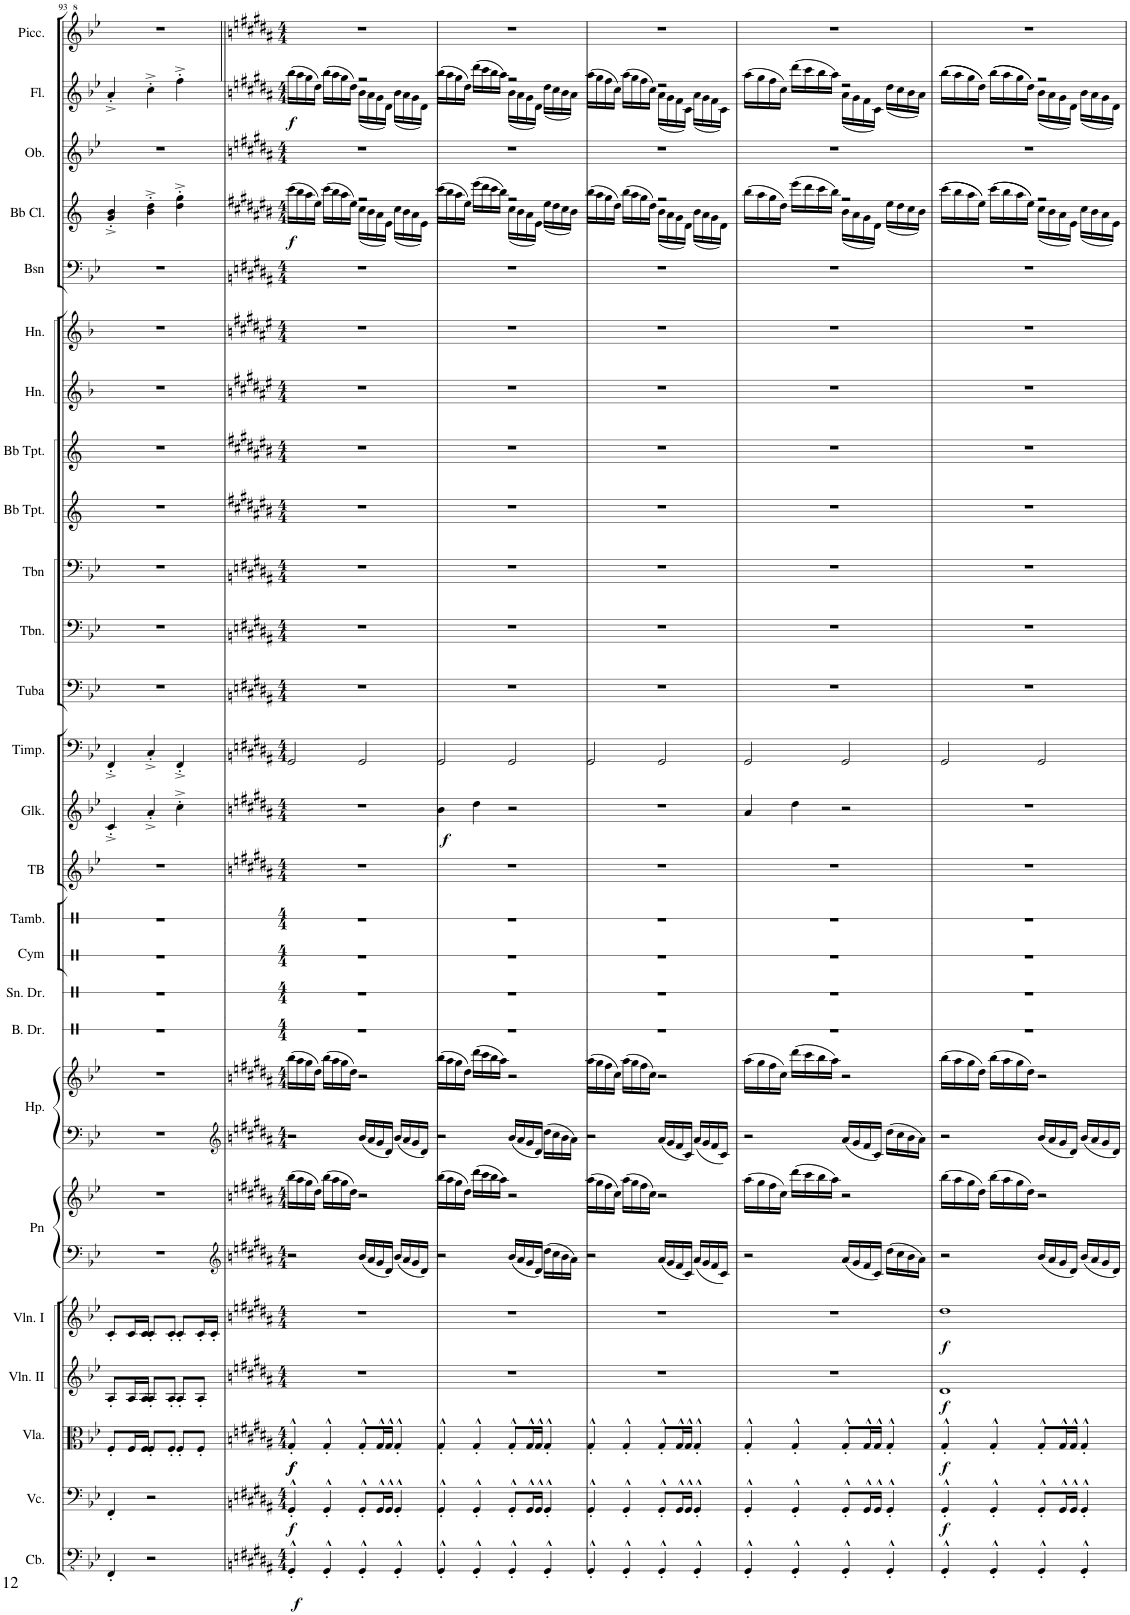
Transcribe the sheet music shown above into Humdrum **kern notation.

**kern	**dynam	**kern	**dynam	**kern	**dynam	**kern	**dynam	**kern	**dynam	**kern	**kern	**kern	**kern	**kern	**kern	**kern	**kern	**kern	**kern	**dynam	**kern	**kern	**kern	**kern	**kern	**kern	**kern	**kern	**kern	**kern	**dynam	**kern	**kern	**dynam	**kern
*part26	*part26	*part25	*part25	*part24	*part24	*part23	*part23	*part22	*part22	*part21	*part21	*part20	*part20	*part19	*part18	*part17	*part16	*part15	*part14	*part14	*part13	*part12	*part11	*part10	*part9	*part8	*part7	*part6	*part5	*part4	*part4	*part3	*part2	*part2	*part1
*staff28	*staff28	*staff27	*staff27	*staff26	*staff26	*staff25	*staff25	*staff24	*staff24	*staff23	*staff22	*staff21	*staff20	*staff19	*staff18	*staff17	*staff16	*staff15	*staff14	*staff14	*staff13	*staff12	*staff11	*staff10	*staff9	*staff8	*staff7	*staff6	*staff5	*staff4	*staff4	*staff3	*staff2	*staff2	*staff1
*I"Contrabass	*	*I"Cello	*	*I"Viola	*	*I"Violin II	*	*I"Violin I	*	*I"Piano	*	*I"Harp	*	*I"Bass Drum	*I"Snare Drum	*I"Cymbals (Crash  Cymbal,  Suspended  Cymbal)	*I"Tambourine	*I"Tubular Bells	*I"Glockenspiel	*	*I"Timpani	*I"Tuba	*I"Trombone 2-3	*I"Trombone 1	*I"Trumpet in Bb 2-3	*I"Trumpet in Bb 1	*I"Horn in F	*I"Horn in F	*I"Basoon 1-2	*I"Clarinet in Bb 1-2	*	*I"Oboe 1-2	*I"Flute 1-2	*	*I"Piccolo
*I'Cb.	*	*	*	*I'Vla.	*	*I'Vln. II	*	*I'Vln. I	*	*I'Pn	*	*I'Hp.	*	*I'B. Dr.	*I'Sn. Dr.	*I'Cym	*I'Tamb.	*I'TB	*I'Glk.	*	*I'Timp.	*I'Tuba	*I'Tbn.	*I'Tbn	*	*	*I'Hn.	*I'Hn.	*I'Bsn	*	*	*I'Ob.	*I'Fl.	*	*I'Picc.
!!LO:PB:g=z
*clefFv4	*	*clefF4	*	*clefC3	*	*clefG2	*	*clefG2	*	*clefF4	*clefG2	*clefF4	*clefG2	*clefX	*clefX	*clefX	*clefX	*clefG2	*clefG2	*	*clefF4	*clefF4	*clefF4	*clefF4	*clefG2	*clefG2	*clefG2	*clefG2	*clefF4	*clefG2	*	*clefG2	*clefG2	*	*clefG^2
*Trd7c12	*	*	*	*	*	*	*	*	*	*	*	*	*	*	*	*	*	*	*Trd-14c-24	*	*	*	*	*	*Trd1c2	*Trd1c2	*Trd4c7	*Trd4c7	*	*Trd1c2	*	*	*	*	*Trd-7c-12
*k[b-e-]	*	*k[b-e-]	*	*k[b-e-]	*	*k[b-e-]	*	*k[b-e-]	*	*k[b-e-]	*k[b-e-]	*k[b-e-]	*k[b-e-]	*k[]	*k[]	*k[]	*k[]	*k[b-e-]	*k[b-e-]	*	*k[b-e-]	*k[b-e-]	*k[b-e-]	*k[b-e-]	*k[]	*k[]	*k[b-]	*k[b-]	*k[b-e-]	*k[]	*	*k[b-e-]	*k[b-e-]	*	*k[b-e-]
*M3/4	*	*M3/4	*	*M3/4	*	*M3/4	*	*M3/4	*	*M3/4	*M3/4	*M3/4	*M3/4	*M3/4	*M3/4	*M3/4	*M3/4	*M3/4	*M3/4	*	*M3/4	*M3/4	*M3/4	*M3/4	*M3/4	*M3/4	*M3/4	*M3/4	*M3/4	*M3/4	*	*M3/4	*M3/4	*	*M3/4
=93	=93	=93	=93	=93	=93	=93	=93	=93	=93	=93	=93	=93	=93	=93	=93	=93	=93	=93	=93	=93	=93	=93	=93	=93	=93	=93	=93	=93	=93	=93	=93	=93	=93	=93	=93
4FFF'/	.	4FF'/	.	8F'/L	.	8A'/L	.	8c'/L	.	2.r	2.r	2.r	2.r	2.r	2.r	2.r	2.r	2.r	4c'^/	.	4FF'^/	2.r	2.r	2.r	2.r	2.r	2.r	2.r	2.r	4g/'^ 4b/'^	.	2.r	4a'^/	.	2.r
.	.	.	.	16F/L	.	16A/L	.	16c/L	.	.	.	.	.	.	.	.	.	.	.	.	.	.	.	.	.	.	.	.	.	.	.	.	.	.	.
.	.	.	.	16F/JJ	.	16A/JJ	.	16c/JJ	.	.	.	.	.	.	.	.	.	.	.	.	.	.	.	.	.	.	.	.	.	.	.	.	.	.	.
2r	.	2r	.	8F'/L	.	8A'/L	.	8c'/L	.	.	.	.	.	.	.	.	.	.	4a'^/	.	4C'^/	.	.	.	.	.	.	.	.	4b\'^ 4dd\'^	.	.	4cc'^\	.	.
.	.	.	.	8F'/J	.	8A'/J	.	8c'/J	.	.	.	.	.	.	.	.	.	.	.	.	.	.	.	.	.	.	.	.	.	.	.	.	.	.	.
.	.	.	.	8F'/L	.	8A'/L	.	8c'/L	.	.	.	.	.	.	.	.	.	.	4cc'^\	.	4FF'^/	.	.	.	.	.	.	.	.	4dd\'^ 4gg\'^	.	.	4ff'^\	.	.
.	.	.	.	8F'/J	.	8A'/J	.	16c'/L	.	.	.	.	.	.	.	.	.	.	.	.	.	.	.	.	.	.	.	.	.	.	.	.	.	.	.
.	.	.	.	.	.	.	.	16c'/JJ	.	.	.	.	.	.	.	.	.	.	.	.	.	.	.	.	.	.	.	.	.	.	.	.	.	.	.
=94||	=94||	=94||	=94||	=94||	=94||	=94||	=94||	=94||	=94||	=94||	=94||	=94||	=94||	=94||	=94||	=94||	=94||	=94||	=94||	=94||	=94||	=94||	=94||	=94||	=94||	=94||	=94||	=94||	=94||	=94||	=94||	=94||	=94||	=94||	=94||
*	*	*	*	*	*	*	*	*	*	*clefG2	*	*clefG2	*	*	*	*	*	*	*	*	*	*	*	*	*	*	*	*	*	*	*	*	*	*	*
*k[f#c#g#d#a#]	*	*k[f#c#g#d#a#]	*	*k[f#c#g#d#a#]	*	*k[f#c#g#d#a#]	*	*k[f#c#g#d#a#]	*	*k[f#c#g#d#a#]	*k[f#c#g#d#a#]	*k[f#c#g#d#a#]	*k[f#c#g#d#a#]	*	*	*	*	*k[f#c#g#d#a#]	*k[f#c#g#d#a#]	*	*k[f#c#g#d#a#]	*k[f#c#g#d#a#]	*k[f#c#g#d#a#]	*k[f#c#g#d#a#]	*k[f#c#g#d#a#e#b#]	*k[f#c#g#d#a#e#b#]	*k[f#c#g#d#a#e#]	*k[f#c#g#d#a#e#]	*k[f#c#g#d#a#]	*k[f#c#g#d#a#e#b#]	*	*k[f#c#g#d#a#]	*k[f#c#g#d#a#]	*	*k[f#c#g#d#a#]
*M4/4	*	*M4/4	*	*M4/4	*	*M4/4	*	*M4/4	*	*M4/4	*M4/4	*M4/4	*M4/4	*M4/4	*M4/4	*M4/4	*M4/4	*M4/4	*M4/4	*	*M4/4	*M4/4	*M4/4	*M4/4	*M4/4	*M4/4	*M4/4	*M4/4	*M4/4	*M4/4	*	*M4/4	*M4/4	*	*M4/4
*	*	*	*	*	*	*	*	*	*	*	*	*	*	*	*	*	*	*	*	*	*	*	*	*	*	*	*	*	*	*^	*	*	*^	*	*
!	!LO:DY:b	!	!LO:DY:b	!	!LO:DY:b	!	!	!	!	!	!	!	!	!	!	!	!	!	!	!	!	!	!	!	!	!	!	!	!	!	!	!	!	!	!	!	!
!	!	!	!	!	!LO:DY:n=1:b	!	!	!	!	!	!	!	!	!	!	!	!	!	!	!	!	!	!	!	!	!	!	!	!	!	!	!LO:DY:b	!	!	!	!LO:DY:b	!
4GGG#'^^/	f	4GG#'^^/	f	4G#'^^/	f f	1r	.	1r	.	2r	(16bb\LL	2r	(16bb\LL	1r	1r	1r	1r	1r	1r	.	2GG#/	1r	1r	1r	1r	1r	1r	1r	1r	(16ccc#\LL	2ryy	f	1r	(16bb\LL	2ryy	f	1r
.	.	.	.	.	.	.	.	.	.	.	16aa#\	.	16aa#\	.	.	.	.	.	.	.	.	.	.	.	.	.	.	.	.	16bb#\	.	.	.	16aa#\	.	.	.
.	.	.	.	.	.	.	.	.	.	.	16gg#\	.	16gg#\	.	.	.	.	.	.	.	.	.	.	.	.	.	.	.	.	16aa#\	.	.	.	16gg#\	.	.	.
.	.	.	.	.	.	.	.	.	.	.	16dd#\JJ)	.	16dd#\JJ)	.	.	.	.	.	.	.	.	.	.	.	.	.	.	.	.	16ee#\JJ)	.	.	.	16dd#\JJ)	.	.	.
4GGG#'^^/	.	4GG#'^^/	.	4G#'^^/	.	.	.	.	.	.	(16bb\LL	.	(16bb\LL	.	.	.	.	.	.	.	.	.	.	.	.	.	.	.	.	(16ccc#\LL	.	.	.	(16bb\LL	.	.	.
.	.	.	.	.	.	.	.	.	.	.	16aa#\	.	16aa#\	.	.	.	.	.	.	.	.	.	.	.	.	.	.	.	.	16bb#\	.	.	.	16aa#\	.	.	.
.	.	.	.	.	.	.	.	.	.	.	16gg#\	.	16gg#\	.	.	.	.	.	.	.	.	.	.	.	.	.	.	.	.	16aa#\	.	.	.	16gg#\	.	.	.
.	.	.	.	.	.	.	.	.	.	.	16dd#\JJ)	.	16dd#\JJ)	.	.	.	.	.	.	.	.	.	.	.	.	.	.	.	.	16ee#\JJ)	.	.	.	16dd#\JJ)	.	.	.
4GGG#'^^/	.	8GG#'^^/L	.	8G#'^^/L	.	.	.	.	.	16b/LL	2r	16b/LL	2r	.	.	.	.	.	.	.	2GG#/	.	.	.	.	.	.	.	.	2r	(16cc#\LL	.	.	2r	(16b\LL	.	.
.	.	.	.	.	.	.	.	.	.	16a#/	.	16a#/	.	.	.	.	.	.	.	.	.	.	.	.	.	.	.	.	.	.	16b#\	.	.	.	16a#\	.	.
.	.	16GG#^^/L	.	16G#^^/L	.	.	.	.	.	16g#/	.	16g#/	.	.	.	.	.	.	.	.	.	.	.	.	.	.	.	.	.	.	16a#\	.	.	.	16g#\	.	.
.	.	16GG#^^/JJ	.	16G#^^/JJ	.	.	.	.	.	16d#/JJ	.	16d#/JJ	.	.	.	.	.	.	.	.	.	.	.	.	.	.	.	.	.	.	16e#\JJ)	.	.	.	16d#\JJ)	.	.
4GGG#'^^/	.	4GG#'^^/	.	4G#'^^/	.	.	.	.	.	16b/LL	.	16b/LL	.	.	.	.	.	.	.	.	.	.	.	.	.	.	.	.	.	.	(16cc#\LL	.	.	.	(16b\LL	.	.
.	.	.	.	.	.	.	.	.	.	16a#/	.	16a#/	.	.	.	.	.	.	.	.	.	.	.	.	.	.	.	.	.	.	16b#\	.	.	.	16a#\	.	.
.	.	.	.	.	.	.	.	.	.	16g#/	.	16g#/	.	.	.	.	.	.	.	.	.	.	.	.	.	.	.	.	.	.	16a#\	.	.	.	16g#\	.	.
.	.	.	.	.	.	.	.	.	.	16d#/JJ	.	16d#/JJ	.	.	.	.	.	.	.	.	.	.	.	.	.	.	.	.	.	.	16e#\JJ)	.	.	.	16d#\JJ)	.	.
=95	=95	=95	=95	=95	=95	=95	=95	=95	=95	=95	=95	=95	=95	=95	=95	=95	=95	=95	=95	=95	=95	=95	=95	=95	=95	=95	=95	=95	=95	=95	=95	=95	=95	=95	=95	=95	=95
!	!	!	!	!	!	!	!	!	!	!	!	!	!	!	!	!	!	!	!	!LO:DY:b	!	!	!	!	!	!	!	!	!	!	!	!	!	!	!	!	!
4GGG#'^^/	.	4GG#'^^/	.	4G#'^^/	.	1r	.	1r	.	2r	(16bb\LL	2r	(16bb\LL	1r	1r	1r	1r	1r	4b\	f	2GG#/	1r	1r	1r	1r	1r	1r	1r	1r	(16ccc#\LL	2ryy	.	1r	(16bb\LL	2ryy	.	1r
.	.	.	.	.	.	.	.	.	.	.	16aa#\	.	16aa#\	.	.	.	.	.	.	.	.	.	.	.	.	.	.	.	.	16bb#\	.	.	.	16aa#\	.	.	.
.	.	.	.	.	.	.	.	.	.	.	16gg#\	.	16gg#\	.	.	.	.	.	.	.	.	.	.	.	.	.	.	.	.	16aa#\	.	.	.	16gg#\	.	.	.
.	.	.	.	.	.	.	.	.	.	.	16dd#\JJ)	.	16dd#\JJ)	.	.	.	.	.	.	.	.	.	.	.	.	.	.	.	.	16ee#\JJ)	.	.	.	16dd#\JJ)	.	.	.
4GGG#'^^/	.	4GG#'^^/	.	4G#'^^/	.	.	.	.	.	.	(16ddd#\LL	.	(16ddd#\LL	.	.	.	.	.	4dd#\	.	.	.	.	.	.	.	.	.	.	(16eee#\LL	.	.	.	(16ddd#\LL	.	.	.
.	.	.	.	.	.	.	.	.	.	.	16ccc#\	.	16ccc#\	.	.	.	.	.	.	.	.	.	.	.	.	.	.	.	.	16ddd#\	.	.	.	16ccc#\	.	.	.
.	.	.	.	.	.	.	.	.	.	.	16bb\	.	16bb\	.	.	.	.	.	.	.	.	.	.	.	.	.	.	.	.	16ccc#\	.	.	.	16bb\	.	.	.
.	.	.	.	.	.	.	.	.	.	.	16aa#\JJ)	.	16aa#\JJ)	.	.	.	.	.	.	.	.	.	.	.	.	.	.	.	.	16bb#\JJ)	.	.	.	16aa#\JJ)	.	.	.
4GGG#'^^/	.	8GG#'^^/L	.	8G#'^^/L	.	.	.	.	.	16b/LL	2r	16b/LL	2r	.	.	.	.	.	2r	.	2GG#/	.	.	.	.	.	.	.	.	2r	(16cc#\LL	.	.	2r	(16b\LL	.	.
.	.	.	.	.	.	.	.	.	.	16a#/	.	16a#/	.	.	.	.	.	.	.	.	.	.	.	.	.	.	.	.	.	.	16b#\	.	.	.	16a#\	.	.
.	.	16GG#^^/L	.	16G#^^/L	.	.	.	.	.	16g#/	.	16g#/	.	.	.	.	.	.	.	.	.	.	.	.	.	.	.	.	.	.	16a#\	.	.	.	16g#\	.	.
.	.	16GG#^^/JJ	.	16G#^^/JJ	.	.	.	.	.	16d#/JJ	.	16d#/JJ	.	.	.	.	.	.	.	.	.	.	.	.	.	.	.	.	.	.	16e#\JJ)	.	.	.	16d#\JJ)	.	.
4GGG#'^^/	.	4GG#'^^/	.	4G#'^^/	.	.	.	.	.	16dd#\LL	.	16dd#\LL	.	.	.	.	.	.	.	.	.	.	.	.	.	.	.	.	.	.	(16ee#\LL	.	.	.	(16dd#\LL	.	.
.	.	.	.	.	.	.	.	.	.	16cc#\	.	16cc#\	.	.	.	.	.	.	.	.	.	.	.	.	.	.	.	.	.	.	16dd#\	.	.	.	16cc#\	.	.
.	.	.	.	.	.	.	.	.	.	16b\	.	16b\	.	.	.	.	.	.	.	.	.	.	.	.	.	.	.	.	.	.	16cc#\	.	.	.	16b\	.	.
.	.	.	.	.	.	.	.	.	.	16a#\JJ	.	16a#\JJ	.	.	.	.	.	.	.	.	.	.	.	.	.	.	.	.	.	.	16b#\JJ)	.	.	.	16a#\JJ)	.	.
=96	=96	=96	=96	=96	=96	=96	=96	=96	=96	=96	=96	=96	=96	=96	=96	=96	=96	=96	=96	=96	=96	=96	=96	=96	=96	=96	=96	=96	=96	=96	=96	=96	=96	=96	=96	=96	=96
4GGG#'^^/	.	4GG#'^^/	.	4G#'^^/	.	1r	.	1r	.	2r	(16aa#\LL	2r	(16aa#\LL	1r	1r	1r	1r	1r	1r	.	2GG#/	1r	1r	1r	1r	1r	1r	1r	1r	(16bb#\LL	2ryy	.	1r	(16aa#\LL	2ryy	.	1r
.	.	.	.	.	.	.	.	.	.	.	16gg#\	.	16gg#\	.	.	.	.	.	.	.	.	.	.	.	.	.	.	.	.	16aa#\	.	.	.	16gg#\	.	.	.
.	.	.	.	.	.	.	.	.	.	.	16ff#\	.	16ff#\	.	.	.	.	.	.	.	.	.	.	.	.	.	.	.	.	16gg#\	.	.	.	16ff#\	.	.	.
.	.	.	.	.	.	.	.	.	.	.	16cc#\JJ)	.	16cc#\JJ)	.	.	.	.	.	.	.	.	.	.	.	.	.	.	.	.	16dd#\JJ)	.	.	.	16cc#\JJ)	.	.	.
4GGG#'^^/	.	4GG#'^^/	.	4G#'^^/	.	.	.	.	.	.	(16aa#\LL	.	(16aa#\LL	.	.	.	.	.	.	.	.	.	.	.	.	.	.	.	.	(16bb#\LL	.	.	.	(16aa#\LL	.	.	.
.	.	.	.	.	.	.	.	.	.	.	16gg#\	.	16gg#\	.	.	.	.	.	.	.	.	.	.	.	.	.	.	.	.	16aa#\	.	.	.	16gg#\	.	.	.
.	.	.	.	.	.	.	.	.	.	.	16ff#\	.	16ff#\	.	.	.	.	.	.	.	.	.	.	.	.	.	.	.	.	16gg#\	.	.	.	16ff#\	.	.	.
.	.	.	.	.	.	.	.	.	.	.	16cc#\JJ)	.	16cc#\JJ)	.	.	.	.	.	.	.	.	.	.	.	.	.	.	.	.	16dd#\JJ)	.	.	.	16cc#\JJ)	.	.	.
4GGG#'^^/	.	8GG#'^^/L	.	8G#'^^/L	.	.	.	.	.	16a#/LL	2r	16a#/LL	2r	.	.	.	.	.	.	.	2GG#/	.	.	.	.	.	.	.	.	2r	(16b#\LL	.	.	2r	(16a#\LL	.	.
.	.	.	.	.	.	.	.	.	.	16g#/	.	16g#/	.	.	.	.	.	.	.	.	.	.	.	.	.	.	.	.	.	.	16a#\	.	.	.	16g#\	.	.
.	.	16GG#^^/L	.	16G#^^/L	.	.	.	.	.	16f#/	.	16f#/	.	.	.	.	.	.	.	.	.	.	.	.	.	.	.	.	.	.	16g#\	.	.	.	16f#\	.	.
.	.	16GG#^^/JJ	.	16G#^^/JJ	.	.	.	.	.	16c#/JJ	.	16c#/JJ	.	.	.	.	.	.	.	.	.	.	.	.	.	.	.	.	.	.	16d#\JJ)	.	.	.	16c#\JJ)	.	.
4GGG#'^^/	.	4GG#'^^/	.	4G#'^^/	.	.	.	.	.	16a#/LL	.	16a#/LL	.	.	.	.	.	.	.	.	.	.	.	.	.	.	.	.	.	.	(16b#\LL	.	.	.	(16a#\LL	.	.
.	.	.	.	.	.	.	.	.	.	16g#/	.	16g#/	.	.	.	.	.	.	.	.	.	.	.	.	.	.	.	.	.	.	16a#\	.	.	.	16g#\	.	.
.	.	.	.	.	.	.	.	.	.	16f#/	.	16f#/	.	.	.	.	.	.	.	.	.	.	.	.	.	.	.	.	.	.	16g#\	.	.	.	16f#\	.	.
.	.	.	.	.	.	.	.	.	.	16c#/JJ	.	16c#/JJ	.	.	.	.	.	.	.	.	.	.	.	.	.	.	.	.	.	.	16d#\JJ)	.	.	.	16c#\JJ)	.	.
=97	=97	=97	=97	=97	=97	=97	=97	=97	=97	=97	=97	=97	=97	=97	=97	=97	=97	=97	=97	=97	=97	=97	=97	=97	=97	=97	=97	=97	=97	=97	=97	=97	=97	=97	=97	=97	=97
4GGG#'^^/	.	4GG#'^^/	.	4G#'^^/	.	1r	.	1r	.	2r	(16aa#\LL	2r	(16aa#\LL	1r	1r	1r	1r	1r	4a#/	.	2GG#/	1r	1r	1r	1r	1r	1r	1r	1r	(16bb#\LL	2ryy	.	1r	(16aa#\LL	2ryy	.	1r
.	.	.	.	.	.	.	.	.	.	.	16gg#\	.	16gg#\	.	.	.	.	.	.	.	.	.	.	.	.	.	.	.	.	16aa#\	.	.	.	16gg#\	.	.	.
.	.	.	.	.	.	.	.	.	.	.	16ff#\	.	16ff#\	.	.	.	.	.	.	.	.	.	.	.	.	.	.	.	.	16gg#\	.	.	.	16ff#\	.	.	.
.	.	.	.	.	.	.	.	.	.	.	16cc#\JJ)	.	16cc#\JJ)	.	.	.	.	.	.	.	.	.	.	.	.	.	.	.	.	16dd#\JJ)	.	.	.	16cc#\JJ)	.	.	.
4GGG#'^^/	.	4GG#'^^/	.	4G#'^^/	.	.	.	.	.	.	(16ddd#\LL	.	(16ddd#\LL	.	.	.	.	.	4dd#\	.	.	.	.	.	.	.	.	.	.	(16eee#\LL	.	.	.	(16ddd#\LL	.	.	.
.	.	.	.	.	.	.	.	.	.	.	16ccc#\	.	16ccc#\	.	.	.	.	.	.	.	.	.	.	.	.	.	.	.	.	16ddd#\	.	.	.	16ccc#\	.	.	.
.	.	.	.	.	.	.	.	.	.	.	16bb\	.	16bb\	.	.	.	.	.	.	.	.	.	.	.	.	.	.	.	.	16ccc#\	.	.	.	16bb\	.	.	.
.	.	.	.	.	.	.	.	.	.	.	16aa#\JJ)	.	16aa#\JJ)	.	.	.	.	.	.	.	.	.	.	.	.	.	.	.	.	16bb#\JJ)	.	.	.	16aa#\JJ)	.	.	.
4GGG#'^^/	.	8GG#'^^/L	.	8G#'^^/L	.	.	.	.	.	16a#/LL	2r	16a#/LL	2r	.	.	.	.	.	2r	.	2GG#/	.	.	.	.	.	.	.	.	2r	(16b#\LL	.	.	2r	(16a#\LL	.	.
.	.	.	.	.	.	.	.	.	.	16g#/	.	16g#/	.	.	.	.	.	.	.	.	.	.	.	.	.	.	.	.	.	.	16a#\	.	.	.	16g#\	.	.
.	.	16GG#^^/L	.	16G#^^/L	.	.	.	.	.	16f#/	.	16f#/	.	.	.	.	.	.	.	.	.	.	.	.	.	.	.	.	.	.	16g#\	.	.	.	16f#\	.	.
.	.	16GG#^^/JJ	.	16G#^^/JJ	.	.	.	.	.	16c#/JJ	.	16c#/JJ	.	.	.	.	.	.	.	.	.	.	.	.	.	.	.	.	.	.	16d#\JJ)	.	.	.	16c#\JJ)	.	.
4GGG#'^^/	.	4GG#'^^/	.	4G#'^^/	.	.	.	.	.	16dd#\LL	.	16dd#\LL	.	.	.	.	.	.	.	.	.	.	.	.	.	.	.	.	.	.	(16ee#\LL	.	.	.	(16dd#\LL	.	.
.	.	.	.	.	.	.	.	.	.	16cc#\	.	16cc#\	.	.	.	.	.	.	.	.	.	.	.	.	.	.	.	.	.	.	16dd#\	.	.	.	16cc#\	.	.
.	.	.	.	.	.	.	.	.	.	16b\	.	16b\	.	.	.	.	.	.	.	.	.	.	.	.	.	.	.	.	.	.	16cc#\	.	.	.	16b\	.	.
.	.	.	.	.	.	.	.	.	.	16a#\JJ	.	16a#\JJ	.	.	.	.	.	.	.	.	.	.	.	.	.	.	.	.	.	.	16b#\JJ)	.	.	.	16a#\JJ)	.	.
=98	=98	=98	=98	=98	=98	=98	=98	=98	=98	=98	=98	=98	=98	=98	=98	=98	=98	=98	=98	=98	=98	=98	=98	=98	=98	=98	=98	=98	=98	=98	=98	=98	=98	=98	=98	=98	=98
!	!	!	!LO:DY:b	!	!LO:DY:b	!	!LO:DY:b	!	!LO:DY:b	!	!	!	!	!	!	!	!	!	!	!	!	!	!	!	!	!	!	!	!	!	!	!	!	!	!	!	!
4GGG#'^^/	.	4GG#'^^/	f	4G#'^^/	f	1d#	f	1dd#	f	2r	(16bb\LL	2r	(16bb\LL	1r	1r	1r	1r	1r	1r	.	2GG#/	1r	1r	1r	1r	1r	1r	1r	1r	((16ccc#\LL	2ryy	.	1r	((16bb\LL	2ryy	.	1r
.	.	.	.	.	.	.	.	.	.	.	16aa#\	.	16aa#\	.	.	.	.	.	.	.	.	.	.	.	.	.	.	.	.	16bb#\	.	.	.	16aa#\	.	.	.
.	.	.	.	.	.	.	.	.	.	.	16gg#\	.	16gg#\	.	.	.	.	.	.	.	.	.	.	.	.	.	.	.	.	16aa#\	.	.	.	16gg#\	.	.	.
.	.	.	.	.	.	.	.	.	.	.	16dd#\JJ)	.	16dd#\JJ)	.	.	.	.	.	.	.	.	.	.	.	.	.	.	.	.	16ee#\JJ))	.	.	.	16dd#\JJ))	.	.	.
4GGG#'^^/	.	4GG#'^^/	.	4G#'^^/	.	.	.	.	.	.	(16bb\LL	.	(16bb\LL	.	.	.	.	.	.	.	.	.	.	.	.	.	.	.	.	((16ccc#\LL	.	.	.	((16bb\LL	.	.	.
.	.	.	.	.	.	.	.	.	.	.	16aa#\	.	16aa#\	.	.	.	.	.	.	.	.	.	.	.	.	.	.	.	.	16bb#\	.	.	.	16aa#\	.	.	.
.	.	.	.	.	.	.	.	.	.	.	16gg#\	.	16gg#\	.	.	.	.	.	.	.	.	.	.	.	.	.	.	.	.	16aa#\	.	.	.	16gg#\	.	.	.
.	.	.	.	.	.	.	.	.	.	.	16dd#\JJ)	.	16dd#\JJ)	.	.	.	.	.	.	.	.	.	.	.	.	.	.	.	.	16ee#\JJ))	.	.	.	16dd#\JJ))	.	.	.
4GGG#'^^/	.	8GG#'^^/L	.	8G#'^^/L	.	.	.	.	.	16b/LL	2r	16b/LL	2r	.	.	.	.	.	.	.	2GG#/	.	.	.	.	.	.	.	.	2r	(16cc#\LL	.	.	2r	(16b\LL	.	.
.	.	.	.	.	.	.	.	.	.	16a#/	.	16a#/	.	.	.	.	.	.	.	.	.	.	.	.	.	.	.	.	.	.	16b#\	.	.	.	16a#\	.	.
.	.	16GG#^^/L	.	16G#^^/L	.	.	.	.	.	16g#/	.	16g#/	.	.	.	.	.	.	.	.	.	.	.	.	.	.	.	.	.	.	16a#\	.	.	.	16g#\	.	.
.	.	16GG#^^/JJ	.	16G#^^/JJ	.	.	.	.	.	16d#/JJ	.	16d#/JJ	.	.	.	.	.	.	.	.	.	.	.	.	.	.	.	.	.	.	16e#\JJ)	.	.	.	16d#\JJ)	.	.
4GGG#'^^/	.	4GG#'^^/	.	4G#'^^/	.	.	.	.	.	16b/LL	.	16b/LL	.	.	.	.	.	.	.	.	.	.	.	.	.	.	.	.	.	.	(16cc#\LL	.	.	.	(16b\LL	.	.
.	.	.	.	.	.	.	.	.	.	16a#/	.	16a#/	.	.	.	.	.	.	.	.	.	.	.	.	.	.	.	.	.	.	16b#\	.	.	.	16a#\	.	.
.	.	.	.	.	.	.	.	.	.	16g#/	.	16g#/	.	.	.	.	.	.	.	.	.	.	.	.	.	.	.	.	.	.	16a#\	.	.	.	16g#\	.	.
.	.	.	.	.	.	.	.	.	.	16d#/JJ	.	16d#/JJ	.	.	.	.	.	.	.	.	.	.	.	.	.	.	.	.	.	.	16e#\JJ)	.	.	.	16d#\JJ)	.	.
*	*	*	*	*	*	*	*	*	*	*	*	*	*	*	*	*	*	*	*	*	*	*	*	*	*	*	*	*	*	*v	*v	*	*	*v	*v	*	*
=	=	=	=	=	=	=	=	=	=	=	=	=	=	=	=	=	=	=	=	=	=	=	=	=	=	=	=	=	=	=	=	=	=	=	=
*-	*-	*-	*-	*-	*-	*-	*-	*-	*-	*-	*-	*-	*-	*-	*-	*-	*-	*-	*-	*-	*-	*-	*-	*-	*-	*-	*-	*-	*-	*-	*-	*-	*-	*-	*-
